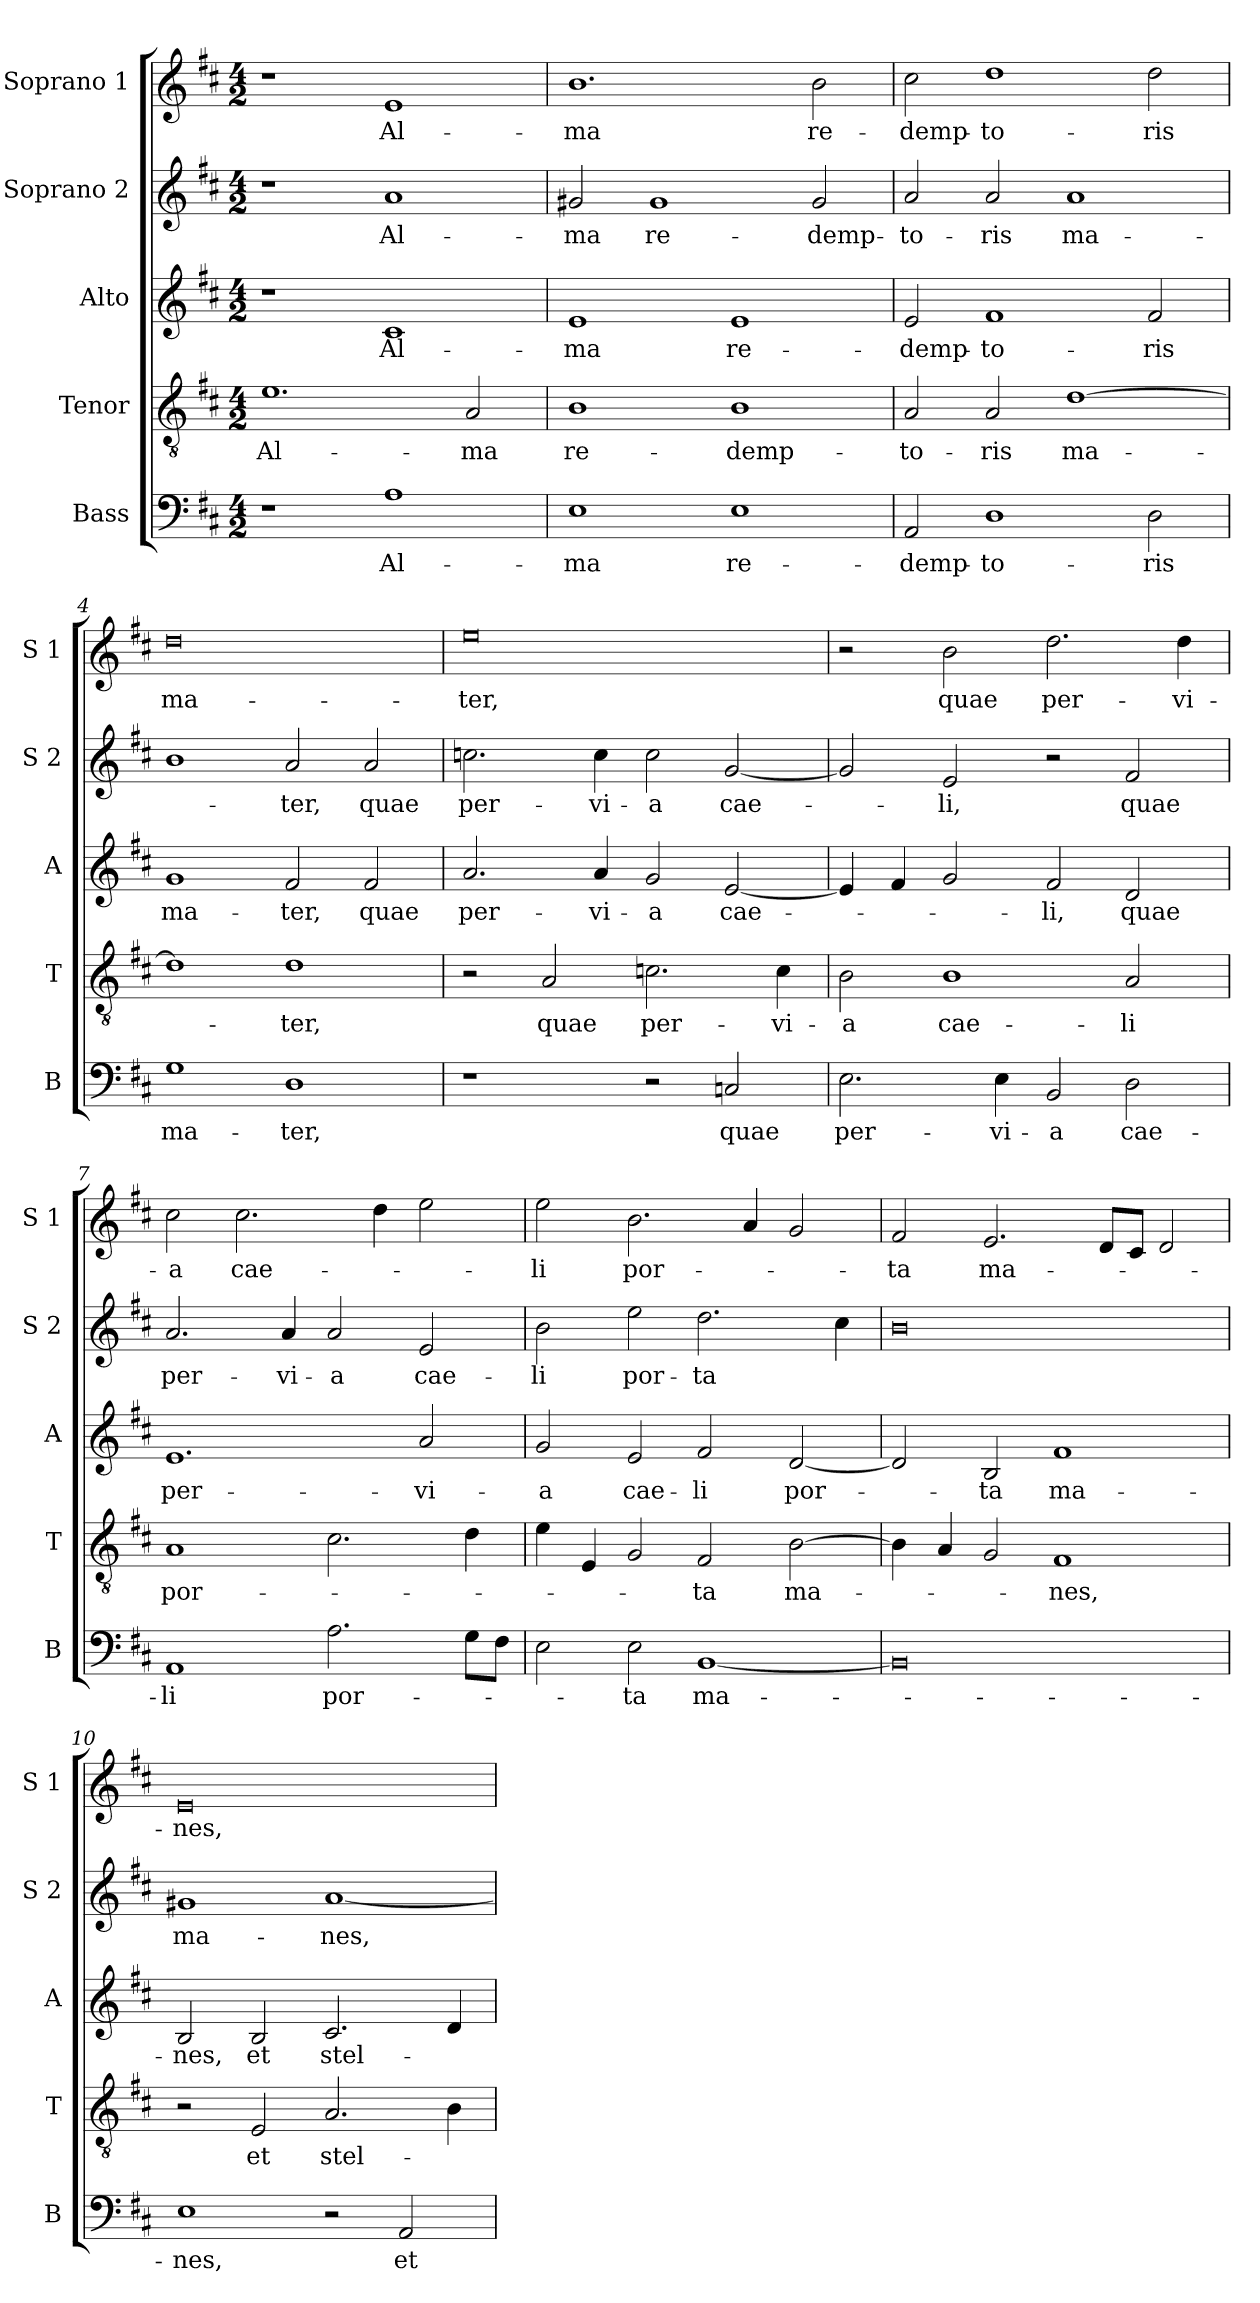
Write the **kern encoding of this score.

**kern	**text	**kern	**text	**kern	**text	**kern	**text	**kern	**text
*part5	*part5	*part4	*part4	*part3	*part3	*part2	*part2	*part1	*part1
*staff5	*staff5	*staff4	*staff4	*staff3	*staff3	*staff2	*staff2	*staff1	*staff1
*I"Bass	*	*I"Tenor	*	*I"Alto	*	*I"Soprano 2	*	*I"Soprano 1	*
*I'B	*	*I'T	*	*I'A	*	*I'S 2	*	*I'S 1	*
*clefF4	*	*clefGv2	*	*clefG2	*	*clefG2	*	*clefG2	*
*k[f#c#]	*	*k[f#c#]	*	*k[f#c#]	*	*k[f#c#]	*	*k[f#c#]	*
*D:	*	*D:	*	*D:	*	*D:	*	*D:	*
*M4/2	*	*M4/2	*	*M4/2	*	*M4/2	*	*M4/2	*
=1	=1	=1	=1	=1	=1	=1	=1	=1	=1
!	!	!	!LO:LY:b	!	!	!	!	!	!
1r	.	1.e	Al-	1r	.	1r	.	1r	.
!	!LO:LY:b	!	!	!	!LO:LY:b	!	!LO:LY:b	!	!LO:LY:b
1A	Al-	.	.	1c#	Al-	1a	Al-	1e	Al-
!	!	!	!LO:LY:b	!	!	!	!	!	!
.	.	2A/	-ma	.	.	.	.	.	.
=2	=2	=2	=2	=2	=2	=2	=2	=2	=2
!	!LO:LY:b	!	!LO:LY:b	!	!LO:LY:b	!	!LO:LY:b	!	!LO:LY:b
1E	-ma	1B	re-	1e	-ma	2g#X/	-ma	1.b	-ma
!	!	!	!	!	!	!	!LO:LY:b	!	!
.	.	.	.	.	.	1g#	re-	.	.
!	!LO:LY:b	!	!LO:LY:b	!	!LO:LY:b	!	!	!	!
1E	re-	1B	-demp-	1e	re-	.	.	.	.
!	!	!	!	!	!	!	!LO:LY:b	!	!LO:LY:b
.	.	.	.	.	.	2g#/	-demp-	2b\	re-
=3	=3	=3	=3	=3	=3	=3	=3	=3	=3
!	!LO:LY:b	!	!LO:LY:b	!	!LO:LY:b	!	!LO:LY:b	!	!LO:LY:b
2AA/	-demp-	2A/	-to-	2e/	-demp-	2a/	-to-	2cc#\	-demp-
!	!LO:LY:b	!	!LO:LY:b	!	!LO:LY:b	!	!LO:LY:b	!	!LO:LY:b
1D	-to-	2A/	-ris	1f#	-to-	2a/	-ris	1dd	-to-
!	!	!	!LO:LY:b	!	!	!	!LO:LY:b	!	!
.	.	[1d	ma-	.	.	1a	ma-	.	.
!	!LO:LY:b	!	!	!	!LO:LY:b	!	!	!	!LO:LY:b
2D\	-ris	.	.	2f#/	-ris	.	.	2dd\	-ris
=4	=4	=4	=4	=4	=4	=4	=4	=4	=4
!	!LO:LY:b	!	!	!	!LO:LY:b	!	!	!	!LO:LY:b
1G	ma-	1d]	.	1g	ma-	1b	.	0dd	ma-
!	!LO:LY:b	!	!LO:LY:b	!	!LO:LY:b	!	!LO:LY:b	!	!
1D	-ter,	1d	-ter,	2f#/	-ter,	2a/	-ter,	.	.
!	!	!	!	!	!LO:LY:b	!	!LO:LY:b	!	!
.	.	.	.	2f#/	quae	2a/	quae	.	.
=5	=5	=5	=5	=5	=5	=5	=5	=5	=5
!	!	!	!	!	!LO:LY:b	!	!LO:LY:b	!	!LO:LY:b
1r	.	2r	.	2.a/	per-	2.ccn\	per-	0ee	-ter,
!	!	!	!LO:LY:b	!	!	!	!	!	!
.	.	2A/	quae	.	.	.	.	.	.
!	!	!	!	!	!LO:LY:b	!	!LO:LY:b	!	!
.	.	.	.	4a/	-vi-	4cc\	-vi-	.	.
!	!	!	!LO:LY:b	!	!LO:LY:b	!	!LO:LY:b	!	!
2r	.	2.cn\	per-	2g/	-a	2cc\	-a	.	.
!	!LO:LY:b	!	!	!	!LO:LY:b	!	!LO:LY:b	!	!
2Cn/	quae	.	.	[2e/	cae-	[2g/	cae-	.	.
!	!	!	!LO:LY:b	!	!	!	!	!	!
.	.	4c\	-vi-	.	.	.	.	.	.
!!LO:LB:g=z
=6	=6	=6	=6	=6	=6	=6	=6	=6	=6
!	!LO:LY:b	!	!LO:LY:b	!	!	!	!	!	!
2.E\	per-	2B\	-a	4e/]	.	2g/]	.	2r	.
.	.	.	.	4f#/	.	.	.	.	.
!	!	!	!LO:LY:b	!	!	!	!LO:LY:b	!	!LO:LY:b
.	.	1B	cae-	2g/	.	2e/	-li,	2b\	quae
!	!LO:LY:b	!	!	!	!	!	!	!	!
4E\	-vi-	.	.	.	.	.	.	.	.
!	!LO:LY:b	!	!	!	!LO:LY:b	!	!	!	!LO:LY:b
2BB/	-a	.	.	2f#/	-li,	2r	.	2.dd\	per-
!	!LO:LY:b	!	!LO:LY:b	!	!LO:LY:b	!	!LO:LY:b	!	!
2D\	cae-	2A/	-li	2d/	quae	2f#/	quae	.	.
!	!	!	!	!	!	!	!	!	!LO:LY:b
.	.	.	.	.	.	.	.	4dd\	-vi-
=7	=7	=7	=7	=7	=7	=7	=7	=7	=7
!	!LO:LY:b	!	!LO:LY:b	!	!LO:LY:b	!	!LO:LY:b	!	!LO:LY:b
1AA	-li	1A	por-	1.e	per-	2.a/	per-	2cc#\	-a
!	!	!	!	!	!	!	!	!	!LO:LY:b
.	.	.	.	.	.	.	.	2.cc#\	cae-
!	!	!	!	!	!	!	!LO:LY:b	!	!
.	.	.	.	.	.	4a/	-vi-	.	.
!	!LO:LY:b	!	!	!	!	!	!LO:LY:b	!	!
2.A\	por-	2.c#\	.	.	.	2a/	-a	.	.
.	.	.	.	.	.	.	.	4dd\	.
!	!	!	!	!	!LO:LY:b	!	!LO:LY:b	!	!
.	.	.	.	2a/	-vi-	2e/	cae-	2ee\	.
8G\L	.	4d\	.	.	.	.	.	.	.
8F#\J	.	.	.	.	.	.	.	.	.
=8	=8	=8	=8	=8	=8	=8	=8	=8	=8
!	!	!	!	!	!LO:LY:b	!	!LO:LY:b	!	!LO:LY:b
2E\	.	4e\	.	2g/	-a	2b\	-li	2ee\	-li
.	.	4E/	.	.	.	.	.	.	.
!	!LO:LY:b	!	!	!	!LO:LY:b	!	!LO:LY:b	!	!LO:LY:b
2E\	-ta	2G/	.	2e/	cae-	2ee\	por-	2.b\	por-
!	!LO:LY:b	!	!LO:LY:b	!	!LO:LY:b	!	!LO:LY:b	!	!
[1BB	ma-	2F#/	-ta	2f#/	-li	2.dd\	-ta	.	.
.	.	.	.	.	.	.	.	4a/	.
!	!	!	!LO:LY:b	!	!LO:LY:b	!	!	!	!
.	.	[2B\	ma-	[2d/	por-	.	.	2g/	.
.	.	.	.	.	.	4cc#\	.	.	.
=9	=9	=9	=9	=9	=9	=9	=9	=9	=9
!	!	!	!	!	!	!	!	!	!LO:LY:b
0BB]	.	4B\]	.	2d/]	.	0b	.	2f#/	-ta
.	.	4A/	.	.	.	.	.	.	.
!	!	!	!	!	!LO:LY:b	!	!	!	!LO:LY:b
.	.	2G/	.	2B/	-ta	.	.	2.e/	ma-
!	!	!	!LO:LY:b	!	!LO:LY:b	!	!	!	!
.	.	1F#	-nes,	1f#	ma-	.	.	.	.
.	.	.	.	.	.	.	.	8d/L	.
.	.	.	.	.	.	.	.	8c#/J	.
.	.	.	.	.	.	.	.	2d/	.
=10	=10	=10	=10	=10	=10	=10	=10	=10	=10
!	!LO:LY:b	!	!	!	!LO:LY:b	!	!LO:LY:b	!	!LO:LY:b
1E	-nes,	2r	.	2B/	-nes,	1g#X	ma-	0e	-nes,
!	!	!	!LO:LY:b	!	!LO:LY:b	!	!	!	!
.	.	2E/	et	2B/	et	.	.	.	.
!	!	!	!LO:LY:b	!	!LO:LY:b	!	!LO:LY:b	!	!
2r	.	2.A/	stel-	2.c#/	stel-	[1a	-nes,	.	.
!	!LO:LY:b	!	!	!	!	!	!	!	!
2AA/	et	.	.	.	.	.	.	.	.
.	.	4B\	.	4d/	.	.	.	.	.
=	=	=	=	=	=	=	=	=	=
*-	*-	*-	*-	*-	*-	*-	*-	*-	*-
